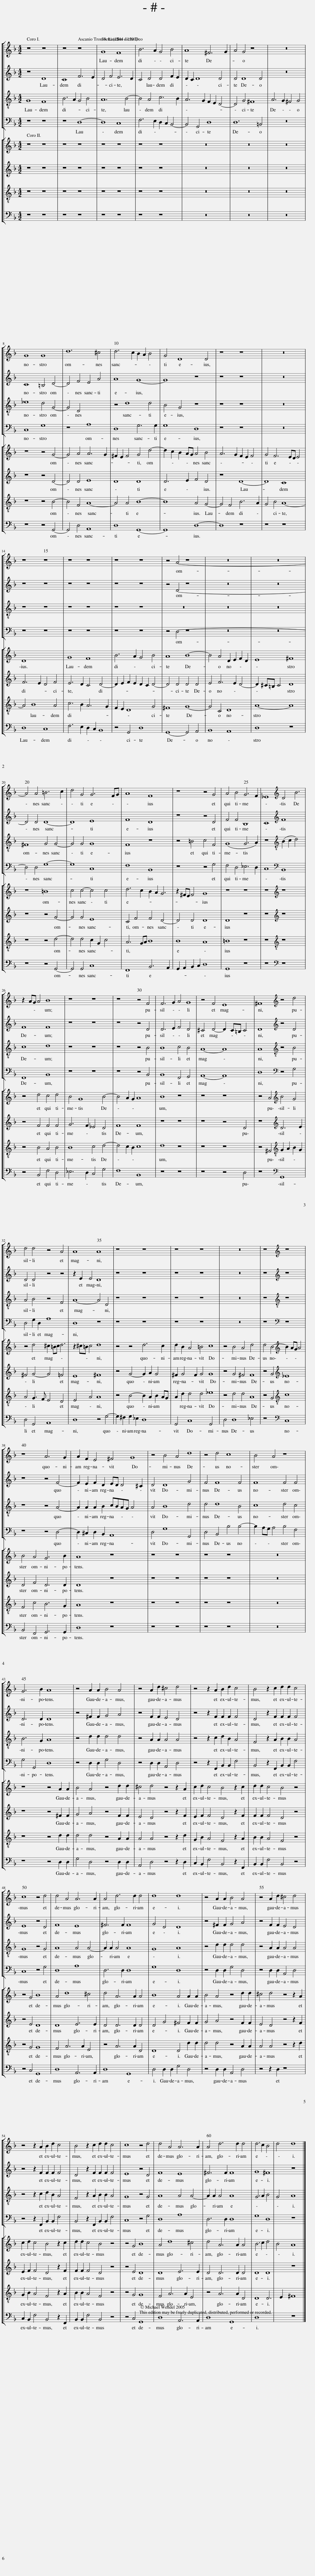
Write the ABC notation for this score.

X:1
%%score [ 1 2 3 4 ] [ 5 6 7 8 ]
L:1/8
M:4/2
I:linebreak $
K:F
V:1 treble
V:2 treble
V:3 treble-8
V:4 bass
V:5 treble
V:6 treble
V:7 treble-8
V:8 bass
V:1
 z8 z8 | z8 z8 | G8 F8 | B6 A2 G4 B4 | A8 ^F6 G2 | %5
 A4 G4 z8 | z16 |$ G8 G8 | d12 ^c4 | d6 c2 B2 A2 B4 | %10
 G4 D8 D4 | z8 z8 | z16 |$ z8 z8 | z8 z8 | %15
 z8 z8 | z4 A4- z8 | z16 | z16 |$ A4 A4 =B6 c2 | %20
 d4 G4 G6 FG | A8 F8 | z8 z4 G4 | A4 B4 G6 F2 | _E8[K:treble] D4 B6 |$ %25
 z2 AG A4 B8 | z8 z8 | z8 z4 F4 | F6 G2 A4 G8 | z4 F4 E8 | %30
 ^F8[K:treble] z4 d4 |$ d4 d4 z4 A4 | A8 A8 | z8 z8 | z8 z8 | %35
 z16 | z8[K:treble] z8 |$ z8 A6 G2 | A2 F2 E4 ^F4 G8 | z4 B4 A4 d8 | %40
 z4 d4 c8 | B4 A4 z8 |$ G6 B2 A8 | z4 A2 A2 B4 A4 | z4 A2 d2 ^c4 d4 | %45
 z4 z2 A2 B2 d2 c4 | B4 z2 c2 d2 d2 c4 |$ c8 z4 d4 | d4 A4 A6 A2 | A4 d6 d2 d4 | %50
 d8 d8 | z4 A2 A2 B4 A4 | z4 A2 d2 ^c4 d4 |$ z4 z2 A2 B2 d2 c4 | B4 z2 c2 d2 d2 c4 | %55
 c8 z4 d4 | d4 A4 A6 A2 | A4 d6 d2 d4 | d6 c2 B4 d4 | d8 |] %60
V:2
 z8 D8 | C8 F6 E2 | D4 F4 E6 D2 | C4 D4 D4 F2 E2 | D2 C2 D8 D4 | %5
 D4 D8 D4 | z16 |$ C8 =B,4 D4- | D4 F4 E4 A4 | A8 G8- | %10
 G8 z8 | z8 z8 | z16 |$ z8 z8 | z8 z8 | %15
 z8 z8 | z4 D4- z8 | z16 | z16 |$ D4 D4 D8- | %20
 D8 E8 | F8 D8 | z8 z4 D4 | F4 F4 B,8 | C8[K:treble] F8 |$ %25
 F8 F8 | z8 z8 | z8 z4 D4 | D6 E2 F4 D4 | ^C4 D4- D2 C=B, C4 | %30
 D8[K:treble] z4 D4 |$ D4 D4 z4 z4 | z2 E2 E4 D8 | z8 z8 | z8 z8 | %35
 z16 | z8[K:treble] z8 |$ z8 z4 F4- | F2 E2 F2 D2 ED D4 ^C2 | D4 D8 G4 | %40
 F4 F8 F4 | F8 F4 F4 |$ D6 D2 D8 | z4 ^F2 F2 G4 A4 | z4 F2 F2 E4 D4 | %45
 z4 z2 F2 F2 F2 F4 | D4 z2 F2 F2 F2 F4 |$ E8 z4 D4 | F8 E8 | ^F6 F2 F8 | %50
 G4 D4 D8 | z4 ^F2 F2 G4 A4 | z4 F2 F2 E4 D4 |$ z4 z2 F2 F2 F2 F4 | D4 z2 F2 F2 F2 F4 | %55
 E8 z4 D4 | F8 E8 | ^F6 F2 F8 | G8 ^F8 | z8 |] %60
V:3
 G8 F8 | B6 A2 G4 B4 | A12 B4- | B4 A4 c6 B2 | A6 G2 F2 E2 D4- | %5
 D4 G4 ^F8 | A6 G2 ^F4 G4 |$ _e8 d4 G4- | G4 D4 x4 x4 | z4 d8 d4 | %10
 B4 G4 z8 | z8 z8 | z16 |$ z8 z8 | z8 z8 | %15
 z8 z8 | z16 | z16 | z16 |$ ^F8 G4 G4- | %20
 G4 G4 G8 | F8 z8 | z4 =B4 c4 F4 | (G8 G6 A2) | z8[K:treble-8] (B2 c2 d4) |$ %25
 c8 d8 | z8 z8 | z8 z4 B4 | B8 c4 B4 | A8- A8 | %30
 A8[K:treble-8] z4 B4 |$ A4 B4 z4 F4 | A8- A4 D4 | z8 z8 | z8 z8 | %35
 z16 | z8[K:treble-8] z8 |$ z8 z4 A4- | A2 A2 A2 B2 cBAG A4 | A4 B8 d4 | %40
 d4 d8 B4 | c8 d4 c4 |$ B6 G2 A8 | z4 d2 d2 d4 d4 | z4 A2 A2 A4 A4 | %45
 z4 z2 c2 d2 B2 A4 | F4 z2 A2 B2 B2 A4 |$ G8 z4 G4 | A8 A4 A4- | A2 A2 A4 A8 | %50
 G8 A8 | z4 d2 d2 d4 d4 | z4 A2 A2 A4 A4 |$ z4 z2 c2 d2 B2 A4 | F4 z2 A2 B2 B2 A4 | %55
 G8 z4 G4 | A8 A4 A4- | A2 A2 A4 A8 | G6 A2 B4 G4 | A8 |] %60
V:4
 z8 z8 | z8 D,8- | D,8 C,8 | F,6 E,2 D,2 C,2 B,,4- | B,,4 G,,4 D,8 | %5
 D,12 =B,,4 | z16 |$ C,8 G,8 | z8 A,8 | D,8 G,6 G,2 | %10
 G,8 D,8 | z8 z8 | z16 |$ z8 z8 | z8 z8 | %15
 z8 z8 | z4 D,4- z8 | z16 | z16 |$ D,4 D,4 G,8- | %20
 G,8 C,8 | F,8 B,,8 | z8 z4 G,4 | F,4 D,4 _E,6 D,2 | C,8[K:bass] B,,8 |$ %25
 F,,8 B,,8 | z8 z8 | z8 z4 B,,4 | B,,8 F,,4 G,,4 | A,,8- A,,8 | %30
 D,8[K:bass] z4 G,4 |$ D,4 G,2 D,2 A,8 | D,8 z8 | z8 z8 | z8 z8 | %35
 z16 | z8[K:bass] z8 |$ z8 z4 D,4- | D,2 ^C,2 D,2 B,,2 A,,8 | D,4 G,8 G,,4 | %40
 D,4 B,,4 B,4 B,4- | B,2 A,G, A,4 B,4 F,4 |$ G,4 G,,4 D,8 | z4 D,2 D,2 G,4 D,4 | z4 D,2 D,2 A,,4 D,4 | %45
 z4 z2 F,,2 B,,2 B,,2 F,4 | B,,4 z2 F,,2 B,,2 B,,2 F,4 |$ C,8 z4 G,4 | D,8 A,8 | D,6 D,2 D,8 | %50
 G,8 D,8 | z4 D,2 D,2 G,4 D,4 | z4 D,2 D,2 A,,4 D,4 |$ z4 z2 F,,2 B,,2 B,,2 F,4 | B,,4 z2 F,,2 B,,2 B,,2 F,4 | %55
 C,8 z4 G,4 | D,8 A,8 | D,6 D,2 D,8 | G,8 D,8 | z8 |] %60
V:5
 z8 z8 | z8 z8 | z8 z8 | z8 z8 | z16 | %5
 z16 | z16 |$ z8 z4 G4- | G4 A4 A6 G2 | ^F2 E2 F4 G4 d4- | %10
 d2 c2 B2 AG A4 B4 | A6 G2 F2 E2 F4 | G4 F6 ED E4 |$ D8 x4 x4 | G8 F8 | %15
 B6 A2 G4 B4 | A8 B8- | B4 A4 D2 E2 F2 D2 | E8 ^F8 |$ z8 =B8 | %20
 c4 c4- c4 c4 | d6 c2 B2 A2 G6 | z2 ^FE F4 G8 | z8 z8 | z8[K:treble] z8 |$ %25
 z4 d4 c4 d4 | B4 G8 B4- | B4 A2 G2 A8 | B8 z8 | z8 z8 | %30
 z4 A4[K:treble] B4 G4 |$ z4 d4 ^c2 =Bc d6 | z2 ^c=B c4 d8 | z4 z4 d6 c2 | d2 B2 A4 =B4 c8 | %35
 z4 B4 A4 d4 | d4 B4-[K:treble] B2 AG A4 |$ B4 A4 G6 B2 | A8 z8 | z8 z8 | %40
 z8 z8 | z16 |$ z8 z4 A2 A2 | B4 A4 z4 d2 d2 | ^c4 d4 z4 z2 A2 | %45
 c2 d2 c4 B4 z2 c2 | d2 d2 c4 B4 z4 |$ z4 G4 B8 | A4 d8 ^c4 | d4 A6 A2 A4 | %50
 B8 A4 A2 A2 | B4 A4 z4 d2 d2 | ^c4 d4 z4 z2 A2 |$ c2 d2 c4 B4 z2 c2 | d2 d2 c4 B4 z4 | %55
 z4 G4 B8 | A4 d8 ^c4 | d4 A6 A2 A4 | B6 c2 d4 B4 | A8 |] %60
V:6
 z8 z8 | z8 z8 | z8 z8 | z8 z8 | z16 | %5
 z16 | z16 |$ z8 z4 D4- | D4 D4 E8 | D8 D8 | %10
 D6 E2 F4 D4 | z8 D8- | D8 C8 |$ F6 E2 D4 F4 | E6 D2 C4 D4- | %15
 D2 E2 F2 E2 D2 C2 D4- | D4 D4 D4 D4 | E4 F6 E2 D4- | D2 ^C=B, C4 D8 |$ z8 z4 G4- | %20
 G4 G4 E8 | C4 F4 F4 D4- | D4 D4 D8 | D8 z8 | z8[K:treble] z8 |$ %25
 z4 F4 F4 F4 | G6 F2 _E4 D4 | F8 F8 | z8 z8 | z8 z4 D4 | %30
 z8[K:treble] D6 E2 |$ ^F4 G4- G4 =F4 | E8 ^F8 | z4 G4- G2 A2 G4 | ^F2 G4 F2 G4 G8 | %35
 z4 G4 ^F4 F8 | z4 G4[K:treble] _E8 |$ D4 F4 D6 D2 | D8 z8 | z8 z8 | %40
 z8 z8 | z16 |$ z8 z4 ^F2 F2 | G4 A4 z4 F2 F2 | E4 D4 z4 z2 F2 | %45
 E2 F2 F4 D4 z2 F2 | F2 F2 F4 D4 z4 |$ z4 E4 D8 | D8 E6 E2 | D4 D6 D2 D4 | %50
 D4 G4 ^F4 F2 F2 | G4 A4 z4 F2 F2 | E4 D4 z4 z2 F2 |$ E2 F2 F4 D4 z2 F2 | F2 F2 F4 D4 z4 | %55
 z4 E4 D8 | D8 E6 E2 | D4 D6 D2 D4 | D8 D8 | z8 |] %60
V:7
 z8 z8 | z8 z8 | z8 z8 | z8 z8 | z16 | %5
 z16 | z16 |$ z8 z4 B4- | B4 F4 A8- | A4 A4 B8- | %10
 B8 A4 G4- | G4 F4 B6 A2 | G4 B4 A8- |$ A4 B8 A4 | c6 B2 A6 G2 | %15
 F2 E2 D8 G4 | ^F8 G8- | G4 C4 D8 | A8- A8 |$ z8 z4 d4- | %20
 d4 d4 c2 G2 c4 | A6 GA B8 | B8 A8 | =B8 z8 | z8[K:treble-8] z8 |$ %25
 z4 B4 A4 B4 | B8 c4 d4- | d4 c2 B2 c8 | d8 z8 | z8 z8 | %30
 z4 ^F4[K:treble-8] G2 A2 B2 G2 |$ A4 G3 F E4 D4 | E4 A4 A8 | z4 B4- B2 A2 B2 AG | A2 d2 d4 d4 _e8 | %35
 z4 d4 d4 A8 | z4 G4[K:treble-8] c8 |$ F4 c4 B6 G2 | A8 z8 | z8 z8 | %40
 z8 z8 | z16 |$ z8 z4 d2 d2 | d4 d4 z4 A2 A2 | A4 A4 z4 z2 d2 | %45
 G2 B2 A4 F4 z2 A2 | B2 B2 A4 F4 z4 |$ z4 G4 G8 | F4 A6 A2 E4 | z4 A6 A2 D4 | %50
 D8 D4 d2 d2 | d4 d4 z4 A2 A2 | A4 A4 z4 z2 d2 |$ G2 B2 A4 F4 z2 A2 | B2 B2 A4 F4 z4 | %55
 z4 G4 G8 | F4 A6 A2 E4 | z4 A6 A2 D4 | D8 D6 E2 | ^F8 |] %60
V:8
 z8 z8 | z8 z8 | z8 z8 | z8 z8 | z16 | %5
 z16 | z16 |$ z8 z4 G,,4- | G,,4 D,4 A,,8 | D,8 G,,8- | %10
 G,,8 D,8- | D,8 z8 | z8 z8 |$ D,8 C,8 | F,6 E,2 D,2 C,2 B,,8 | %15
 z4 G,,4 D,8 | G,,8- G,,4 A,,4 | B,,8 A,,8 | D,8 z8 |$ z8 z4 G,,4- | %20
 G,,4 G,,4 C,8 | F,,8 B,,6 A,,2 | G,,2 A,,2 B,,2 C,2 D,8 | G,,8 z8 | z8[K:bass] z8 |$ %25
 z4 B,,4 F,4 D,4 | _E,6 D,2 C,4 G,4 | F,8 B,,8 | z8 z8 | z8 z4 D,4 | %30
 z8[K:bass] G,,8 |$ D,4 G,,4 A,,8 | D,8 z4 G,4- | G,2 ^F,2 G,2 _E,2 D,8 | G,,4 C,8 G,,4 | %35
 D,4 D,8 _E,4 | z8[K:bass] C,8 |$ B,,4 F,,4 G,,6 G,,2 | D,8 z8 | z8 z8 | %40
 z8 z8 | z16 |$ z8 z4 D,2 D,2 | G,4 D,4 z4 D,2 D,2 | A,,4 D,4 z4 z2 D,2 | %45
 C,2 B,,2 F,4 B,,4 z2 F,,2 | B,,2 B,,2 F,4 B,,4 z4 |$ z4 C,4 G,,8 | D,8 A,,6 A,,2 | D,8 G,,8 | %50
 D,4 D,2 D,2 G,4 D,4 | z4 D,2 D,2 A,,4 D,4 | z4 z2 D,2 z8 |$ C,2 B,,2 F,4 B,,4 z2 F,,2 | B,,2 B,,2 F,4 B,,4 z4 | %55
 z4 C,4 G,,8 | D,8 A,,6 A,,2 | D,8 G,,8 | D,8 | z8 |] %60
